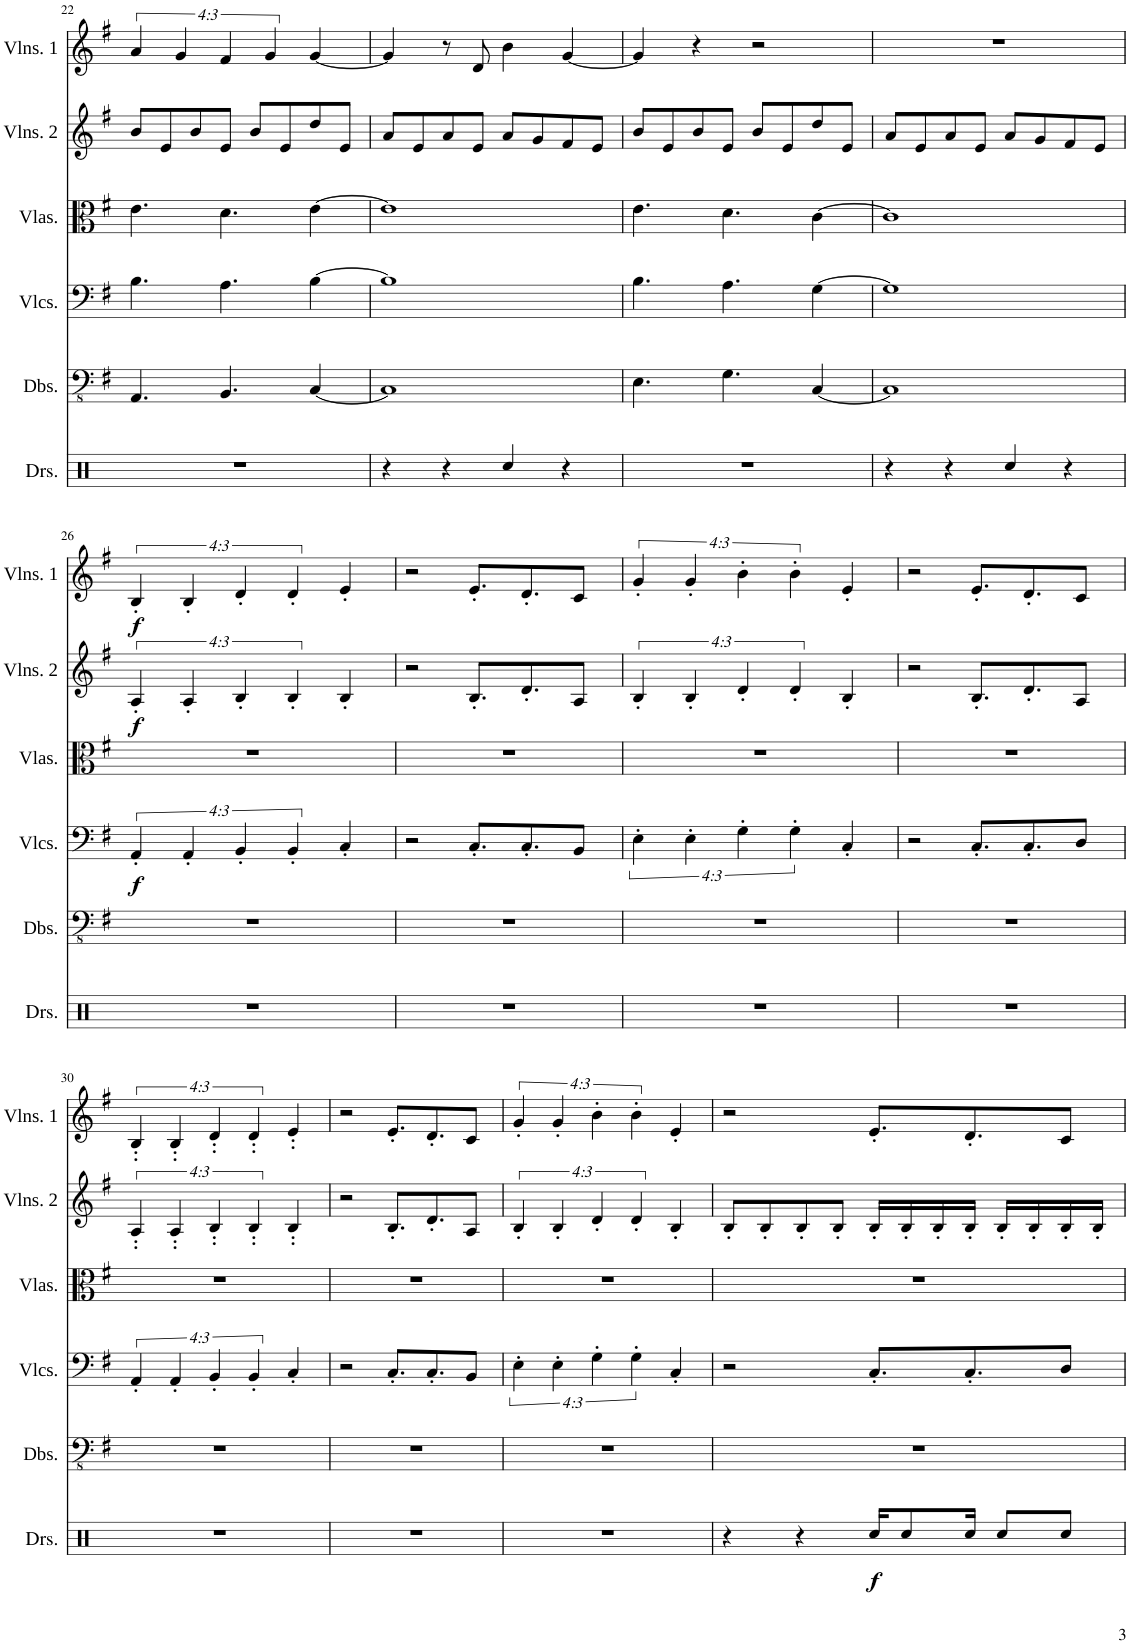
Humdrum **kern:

**kern	**dynam	**kern	**kern	**dynam	**kern	**kern	**dynam	**kern	**dynam
*part6	*part6	*part5	*part4	*part4	*part3	*part2	*part2	*part1	*part1
*staff6	*staff6	*staff5	*staff4	*staff4	*staff3	*staff2	*staff2	*staff1	*staff1
*I"Drumset	*	*I"Double Basses	*I"Violoncellos	*	*I"Violas	*I"Violins 2	*	*I"Violins 1	*
*I'Drs.	*	*I'Dbs.	*I'Vlcs.	*	*I'Vlas.	*I'Vlns. 2	*	*I'Vlns. 1	*
!!LO:PB:g=z
*clefX	*	*clefFv4	*clefF4	*	*clefC3	*clefG2	*	*clefG2	*
*k[]	*	*k[f#]	*k[f#]	*	*k[f#]	*k[f#]	*	*k[f#]	*
*M4/4	*	*M4/4	*M4/4	*	*M4/4	*M4/4	*	*M4/4	*
=22	=22	=22	=22	=22	=22	=22	=22	=22	=22
1r	.	4.AAA/	4.B\	.	4.e\	8b/L	.	16%3a/	.
.	.	.	.	.	.	8e/	.	.	.
.	.	.	.	.	.	.	.	16%3g/	.
.	.	.	.	.	.	8b/	.	.	.
.	.	4.BBB/	4.A\	.	4.d\	8e/J	.	16%3f#/	.
.	.	.	.	.	.	8b/L	.	.	.
.	.	.	.	.	.	.	.	16%3g/	.
.	.	.	.	.	.	8e/	.	.	.
.	.	[4CC/	[4B\	.	[4e\	8dd/	.	[4g/	.
.	.	.	.	.	.	8e/J	.	.	.
=23	=23	=23	=23	=23	=23	=23	=23	=23	=23
4r	.	1CC]	1B]	.	1e]	8a/L	.	4g/]	.
.	.	.	.	.	.	8e/	.	.	.
4r	.	.	.	.	.	8a/	.	8r	.
.	.	.	.	.	.	8e/J	.	8d/	.
4Rcc/	.	.	.	.	.	8a/L	.	4b\	.
.	.	.	.	.	.	8g/	.	.	.
4r	.	.	.	.	.	8f#/	.	[4g/	.
.	.	.	.	.	.	8e/J	.	.	.
=24	=24	=24	=24	=24	=24	=24	=24	=24	=24
1r	.	4.EE\	4.B\	.	4.e\	8b/L	.	4g/]	.
.	.	.	.	.	.	8e/	.	.	.
.	.	.	.	.	.	8b/	.	4r	.
.	.	4.GG\	4.A\	.	4.d\	8e/J	.	.	.
.	.	.	.	.	.	8b/L	.	2r	.
.	.	.	.	.	.	8e/	.	.	.
.	.	[4CC/	[4G\	.	[4c\	8dd/	.	.	.
.	.	.	.	.	.	8e/J	.	.	.
=25	=25	=25	=25	=25	=25	=25	=25	=25	=25
4r	.	1CC]	1G]	.	1c]	8a/L	.	1r	.
.	.	.	.	.	.	8e/	.	.	.
4r	.	.	.	.	.	8a/	.	.	.
.	.	.	.	.	.	8e/J	.	.	.
4Rcc/	.	.	.	.	.	8a/L	.	.	.
.	.	.	.	.	.	8g/	.	.	.
4r	.	.	.	.	.	8f#/	.	.	.
.	.	.	.	.	.	8e/J	.	.	.
!!LO:LB:g=z
=26	=26	=26	=26	=26	=26	=26	=26	=26	=26
!	!	!	!	!LO:DY:b	!	!	!LO:DY:b	!	!LO:DY:b
1r	.	1r	16%3AA'/	f	1r	16%3A'/	f	16%3B'/	f
.	.	.	16%3AA'/	.	.	16%3A'/	.	16%3B'/	.
.	.	.	16%3BB'/	.	.	16%3B'/	.	16%3d'/	.
.	.	.	16%3BB'/	.	.	16%3B'/	.	16%3d'/	.
.	.	.	4C'/	.	.	4B'/	.	4e'/	.
=27	=27	=27	=27	=27	=27	=27	=27	=27	=27
1r	.	1r	2r	.	1r	2r	.	2r	.
.	.	.	8.C'/L	.	.	8.B'/L	.	8.e'/L	.
.	.	.	8.C'/	.	.	8.d'/	.	8.d'/	.
.	.	.	8BB/J	.	.	8A/J	.	8c/J	.
=28	=28	=28	=28	=28	=28	=28	=28	=28	=28
1r	.	1r	16%3E'\	.	1r	16%3B'/	.	16%3g'/	.
.	.	.	16%3E'\	.	.	16%3B'/	.	16%3g'/	.
.	.	.	16%3G'\	.	.	16%3d'/	.	16%3b'\	.
.	.	.	16%3G'\	.	.	16%3d'/	.	16%3b'\	.
.	.	.	4C'/	.	.	4B'/	.	4e'/	.
=29	=29	=29	=29	=29	=29	=29	=29	=29	=29
1r	.	1r	2r	.	1r	2r	.	2r	.
.	.	.	8.C'/L	.	.	8.B'/L	.	8.e'/L	.
.	.	.	8.C'/	.	.	8.d'/	.	8.d'/	.
.	.	.	8D/J	.	.	8A/J	.	8c/J	.
!!LO:LB:g=z
=30	=30	=30	=30	=30	=30	=30	=30	=30	=30
1r	.	1r	16%3AA'/	.	1r	16%3A''/	.	16%3B''/	.
.	.	.	16%3AA'/	.	.	16%3A''/	.	16%3B''/	.
.	.	.	16%3BB'/	.	.	16%3B''/	.	16%3d''/	.
.	.	.	16%3BB'/	.	.	16%3B''/	.	16%3d''/	.
.	.	.	4C'/	.	.	4B''/	.	4e''/	.
=31	=31	=31	=31	=31	=31	=31	=31	=31	=31
1r	.	1r	2r	.	1r	2r	.	2r	.
.	.	.	8.C'/L	.	.	8.B'/L	.	8.e'/L	.
.	.	.	8.C'/	.	.	8.d'/	.	8.d'/	.
.	.	.	8BB/J	.	.	8A/J	.	8c/J	.
=32	=32	=32	=32	=32	=32	=32	=32	=32	=32
1r	.	1r	16%3E'\	.	1r	16%3B'/	.	16%3g'/	.
.	.	.	16%3E'\	.	.	16%3B'/	.	16%3g'/	.
.	.	.	16%3G'\	.	.	16%3d'/	.	16%3b'\	.
.	.	.	16%3G'\	.	.	16%3d'/	.	16%3b'\	.
.	.	.	4C'/	.	.	4B'/	.	4e'/	.
=33	=33	=33	=33	=33	=33	=33	=33	=33	=33
4r	.	1r	2r	.	1r	8B'/L	.	2r	.
.	.	.	.	.	.	8B'/	.	.	.
4r	.	.	.	.	.	8B'/	.	.	.
.	.	.	.	.	.	8B'/J	.	.	.
!	!LO:DY:b	!	!	!	!	!	!	!	!
16Rcc/KL	f	.	8.C'/L	.	.	16B'/LL	.	8.e'/L	.
8Rcc/	.	.	.	.	.	16B'/	.	.	.
.	.	.	.	.	.	16B'/	.	.	.
16Rcc/Jk	.	.	8.C'/	.	.	16B'/JJ	.	8.d'/	.
8Rcc/L	.	.	.	.	.	16B'/LL	.	.	.
.	.	.	.	.	.	16B'/	.	.	.
8Rcc/J	.	.	8D/J	.	.	16B'/	.	8c/J	.
.	.	.	.	.	.	16B'/JJ	.	.	.
=	=	=	=	=	=	=	=	=	=
*-	*-	*-	*-	*-	*-	*-	*-	*-	*-
